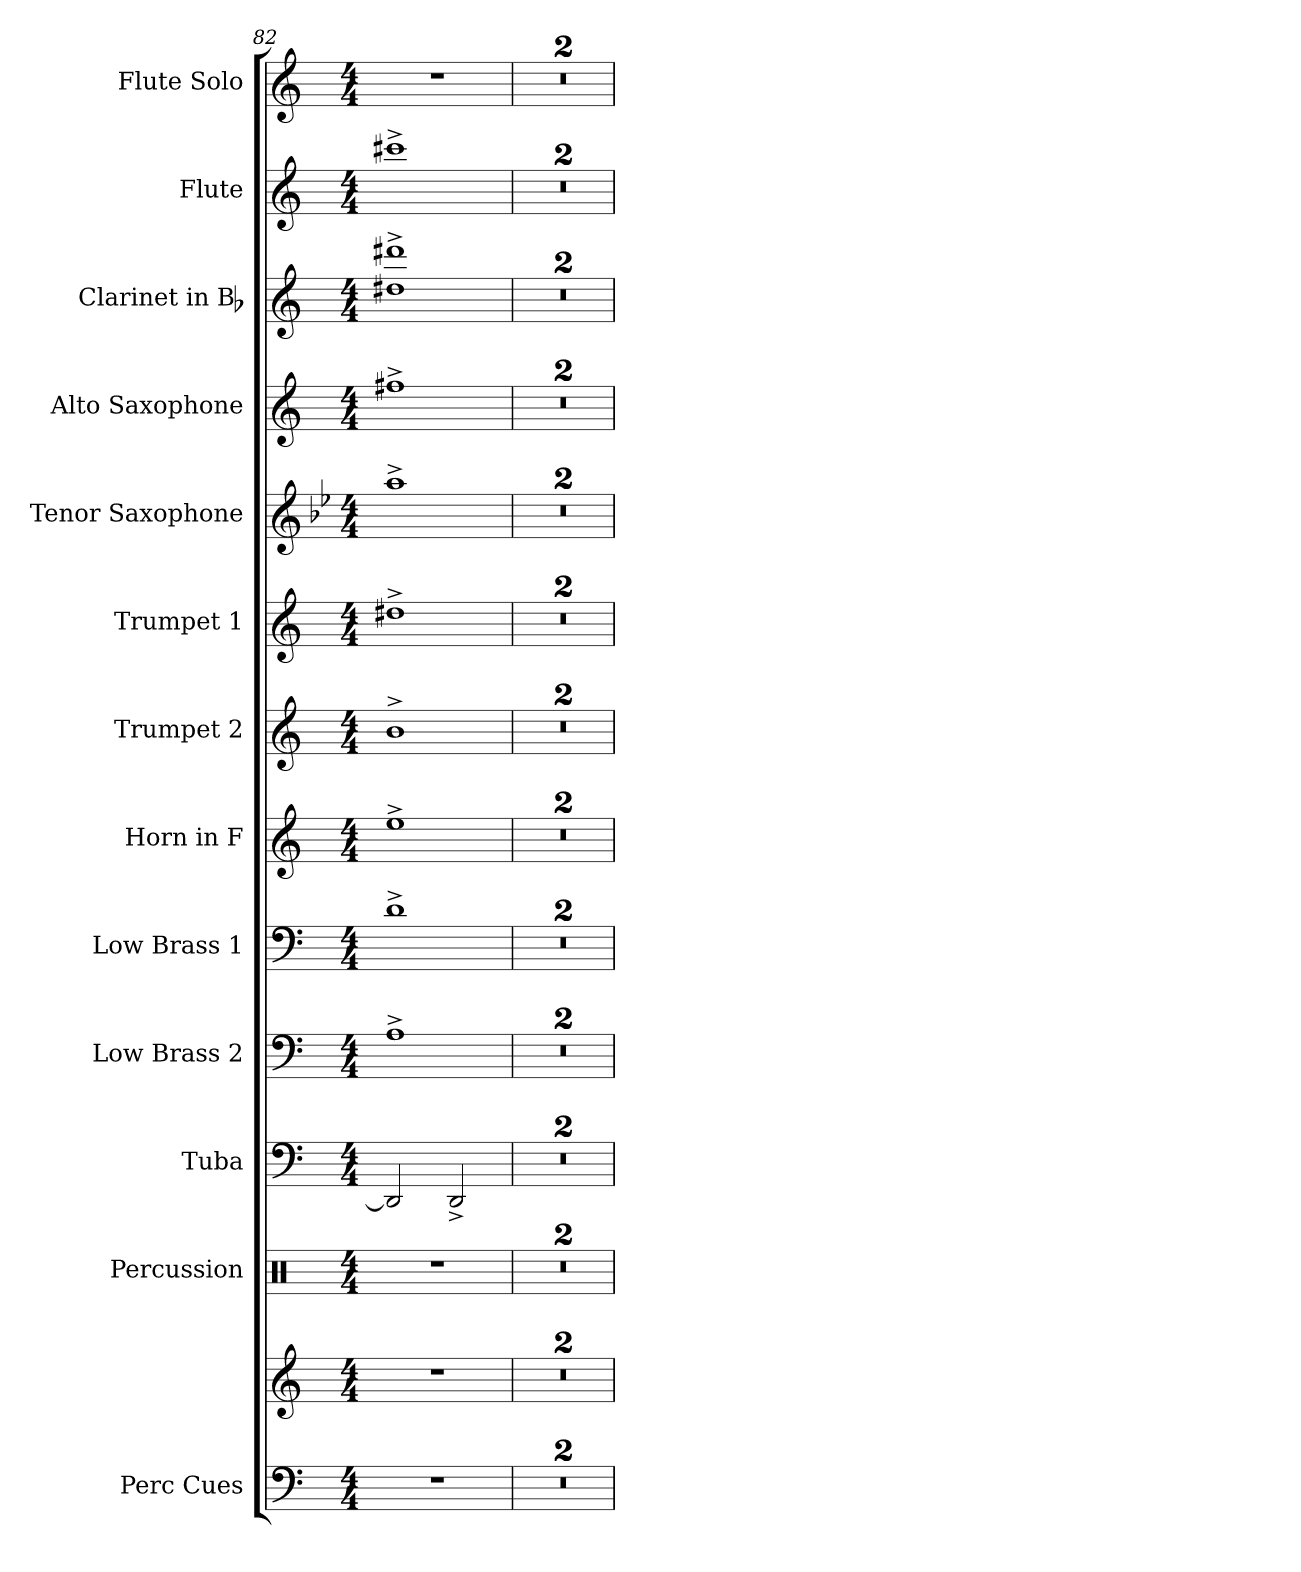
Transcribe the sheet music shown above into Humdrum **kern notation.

**kern	**kern	**kern	**kern	**kern	**kern	**kern	**kern	**kern	**kern	**kern	**kern	**kern	**kern
*part13	*part13	*part12	*part11	*part10	*part9	*part8	*part7	*part6	*part5	*part4	*part3	*part2	*part1
*staff14	*staff13	*staff12	*staff11	*staff10	*staff9	*staff8	*staff7	*staff6	*staff5	*staff4	*staff3	*staff2	*staff1
*I"Perc Cues	*	*I"Percussion	*I"Tuba	*I"Low Brass 2	*I"Low Brass 1	*I"Horn in F	*I"Trumpet 2	*I"Trumpet 1	*I"Tenor Saxophone	*I"Alto Saxophone	*I"Clarinet in Bb	*I"Flute	*I"Flute Solo
*I'Perc	*	*I'Perc.	*I'Tba.	*I'LB 2	*I'LB 1	*I'Hn.	*I'Tpt.	*I'Tpt.	*I'Ten. Sax.	*I'Alto Sax.	*I'Cl.	*I'Fl.	*I'Fl.
*clefF4	*clefG2	*clefX	*clefF4	*clefF4	*clefF4	*clefG2	*clefG2	*clefG2	*clefG2	*clefG2	*clefG2	*clefG2	*clefG2
*	*	*	*	*	*	*ITrd4c7	*ITrd1c2	*ITrd1c2	*ITrd8c14	*ITrd5c9	*ITrd1c2	*	*
*k[]	*k[]	*k[]	*k[]	*k[]	*k[]	*k[b-]	*k[b-e-]	*k[b-e-]	*k[b-e-]	*k[b-e-a-]	*k[b-e-]	*k[]	*k[]
*M4/4	*M4/4	*M4/4	*M4/4	*M4/4	*M4/4	*M4/4	*M4/4	*M4/4	*M4/4	*M4/4	*M4/4	*M4/4	*M4/4
=82	=82	=82	=82	=82	=82	=82	=82	=82	=82	=82	=82	=82	=82
1r	1r	1r	2DDi/]	1A^i	1d^i	1a^i	1a^i	1cc#X^i	1a^i	1an^i	1cc#Xi^ 1ccc#Xi^	1ccc#X^i	1r
.	.	.	2DD^i/	.	.	.	.	.	.	.	.	.	.
=83	=83	=83	=83	=83	=83	=83	=83	=83	=83	=83	=83	=83	=83
1r	1r	1r	1r	1r	1r	1r	1r	1r	1r	1r	1r	1r	1r
=84	=84	=84	=84	=84	=84	=84	=84	=84	=84	=84	=84	=84	=84
1r	1r	1r	1r	1r	1r	1r	1r	1r	1r	1r	1r	1r	1r
=	=	=	=	=	=	=	=	=	=	=	=	=	=
*-	*-	*-	*-	*-	*-	*-	*-	*-	*-	*-	*-	*-	*-
